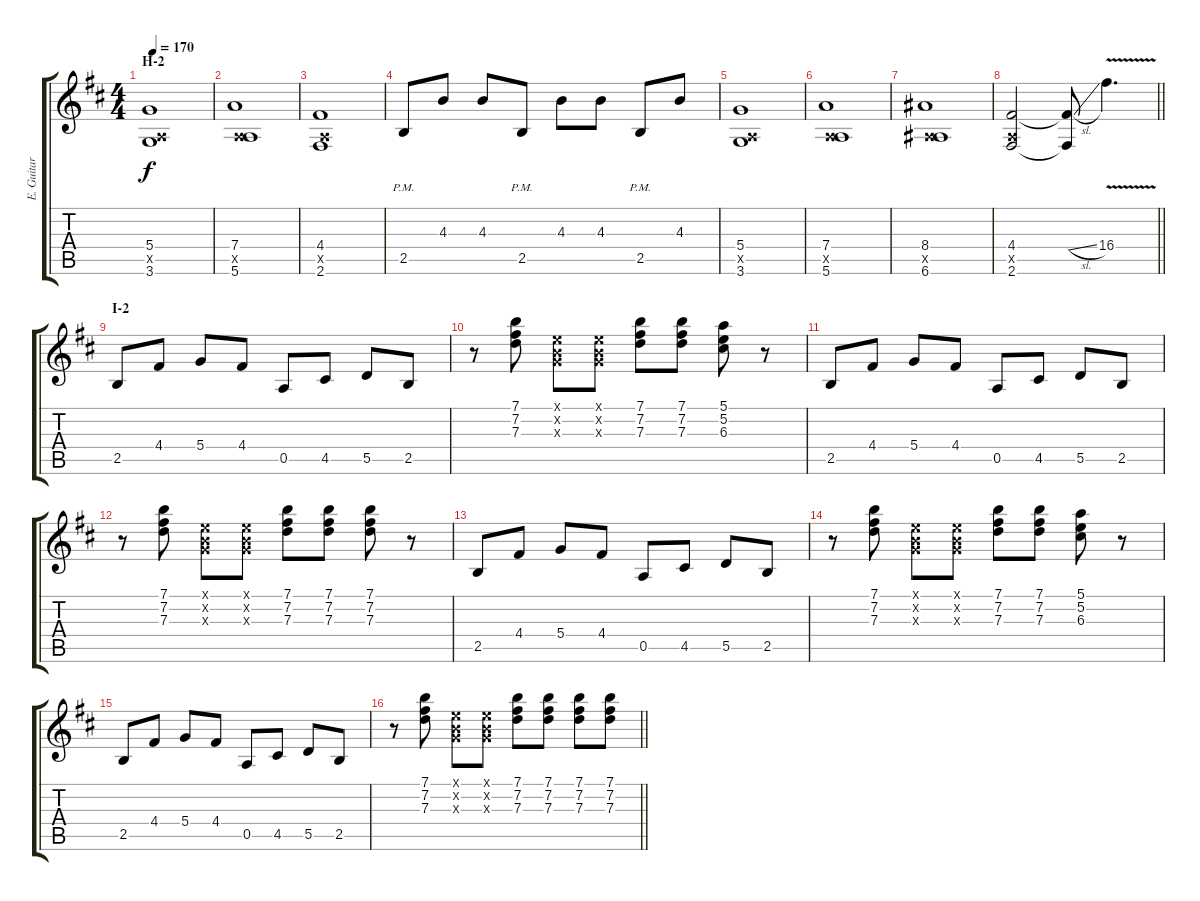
\track ("E. Guitar I" "E. Guitar ") {instrument overdrivenguitar}
\staff {score tabs}
\tuning (E4 B3 G3 D3 A2 E2) {hide}
\ts (4 4)
\section ("" "H-2")
\tempo 170
\clef g2
\ks d
(5.4 0.5{x} 3.6).1{dy f} |
(7.4 0.5{x} 5.6).1 |
(4.4 0.5{x} 2.6).1 |
2.5{pm}.8 4.3.8 4.3.8 2.5{pm}.8 4.3.8 4.3.8 2.5{pm}.8 4.3.8 |
(5.4 0.5{x} 3.6).1 |
(7.4 0.5{x} 5.6).1 |
(8.4 0.5{x} 6.6).1 |
\barLineRight lightlight
(4.4 0.5{x} 2.6).2 (4.4{sl t} 2.6{t}).8 16.4{v}.4{d} |
\section ("" "I-2")
2.5.8 4.4.8 5.4.8 4.4.8 0.5.8 4.5.8 5.5.8 2.5.8 |
r.8 (7.1 7.2 7.3).8 (0.1{x} 0.2{x} 0.3{x}).8 (0.1{x} 0.2{x} 0.3{x}).8 (7.1 7.2 7.3).8 (7.1 7.2 7.3).8 (5.1 5.2 6.3).8 r.8 |
2.5.8 4.4.8 5.4.8 4.4.8 0.5.8 4.5.8 5.5.8 2.5.8 |
r.8 (7.1 7.2 7.3).8 (0.1{x} 0.2{x} 0.3{x}).8 (0.1{x} 0.2{x} 0.3{x}).8 (7.1 7.2 7.3).8 (7.1 7.2 7.3).8 (7.1 7.2 7.3).8 r.8 |
2.5.8 4.4.8 5.4.8 4.4.8 0.5.8 4.5.8 5.5.8 2.5.8 |
r.8 (7.1 7.2 7.3).8 (0.1{x} 0.2{x} 0.3{x}).8 (0.1{x} 0.2{x} 0.3{x}).8 (7.1 7.2 7.3).8 (7.1 7.2 7.3).8 (5.1 5.2 6.3).8 r.8 |
2.5.8 4.4.8 5.4.8 4.4.8 0.5.8 4.5.8 5.5.8 2.5.8 |
\barLineRight lightlight
r.8 (7.1 7.2 7.3).8 (0.1{x} 0.2{x} 0.3{x}).8 (0.1{x} 0.2{x} 0.3{x}).8 (7.1 7.2 7.3).8 (7.1 7.2 7.3).8 (7.1 7.2 7.3).8 (7.1 7.2 7.3).8
